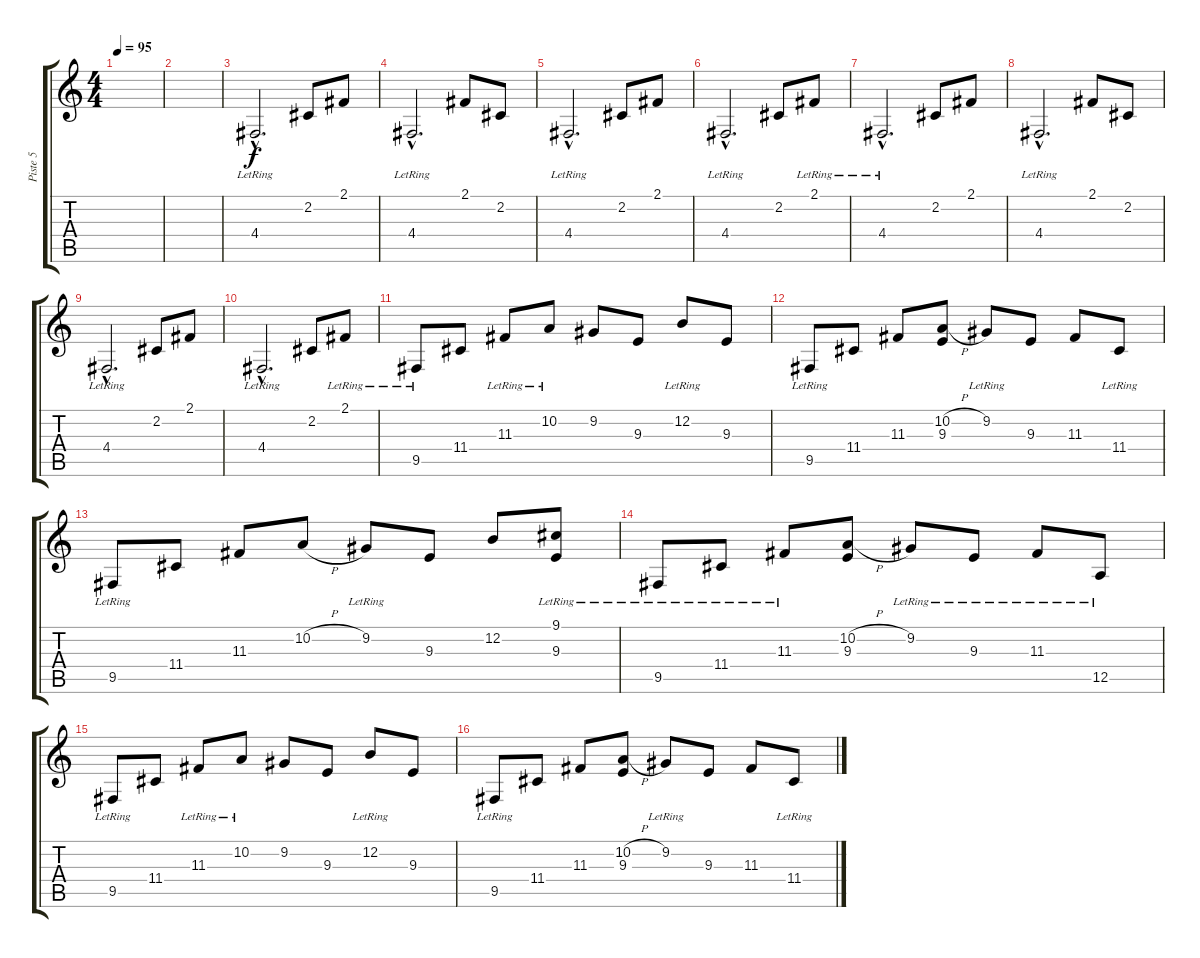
\track ("Piste 5" "Piste 5") {instrument fx4atmosphere}
\staff {score tabs}
\tuning (E4 B3 G3 D3 A2 E2) {hide}
\ts (4 4)
\tempo 95
\clef g2
\ks c
|
|
4.4{hac lr}.2{d} 2.2.8 2.1.8 |
4.4{hac lr}.2{d} 2.1.8 2.2.8 |
4.4{hac lr}.2{d} 2.2.8 2.1.8 |
4.4{hac lr}.2{d} 2.2.8 2.1{lr}.8 |
4.4{hac lr}.2{d} 2.2.8 2.1.8 |
4.4{hac lr}.2{d} 2.1.8 2.2.8 |
4.4{hac lr}.2{d} 2.2.8 2.1.8 |
4.4{hac lr}.2{d} 2.2.8 2.1{lr}.8 |
9.5{lr}.8 11.4.8 11.3{lr}.8 10.2{lr}.8 9.2.8 9.3.8 12.2{lr}.8 9.3.8 |
9.5{lr}.8 11.4.8 11.3.8 (10.2{h} 9.3).8 9.2{lr}.8 9.3.8 11.3.8 11.4{lr}.8 |
9.5{lr}.8 11.4.8 11.3.8 10.2{h}.8 9.2{lr}.8 9.3.8 12.2.8 (9.1{lr} 9.3{lr}).8 |
9.5{lr}.8 11.4{lr}.8 11.3{lr}.8 (10.2{h} 9.3).8 9.2{lr}.8 9.3{lr}.8 11.3{lr}.8 12.5{lr}.8 |
9.5{lr}.8 11.4.8 11.3{lr}.8 10.2{lr}.8 9.2.8 9.3.8 12.2{lr}.8 9.3.8 |
9.5{lr}.8 11.4.8 11.3.8 (10.2{h} 9.3).8 9.2{lr}.8 9.3.8 11.3.8 11.4{lr}.8
